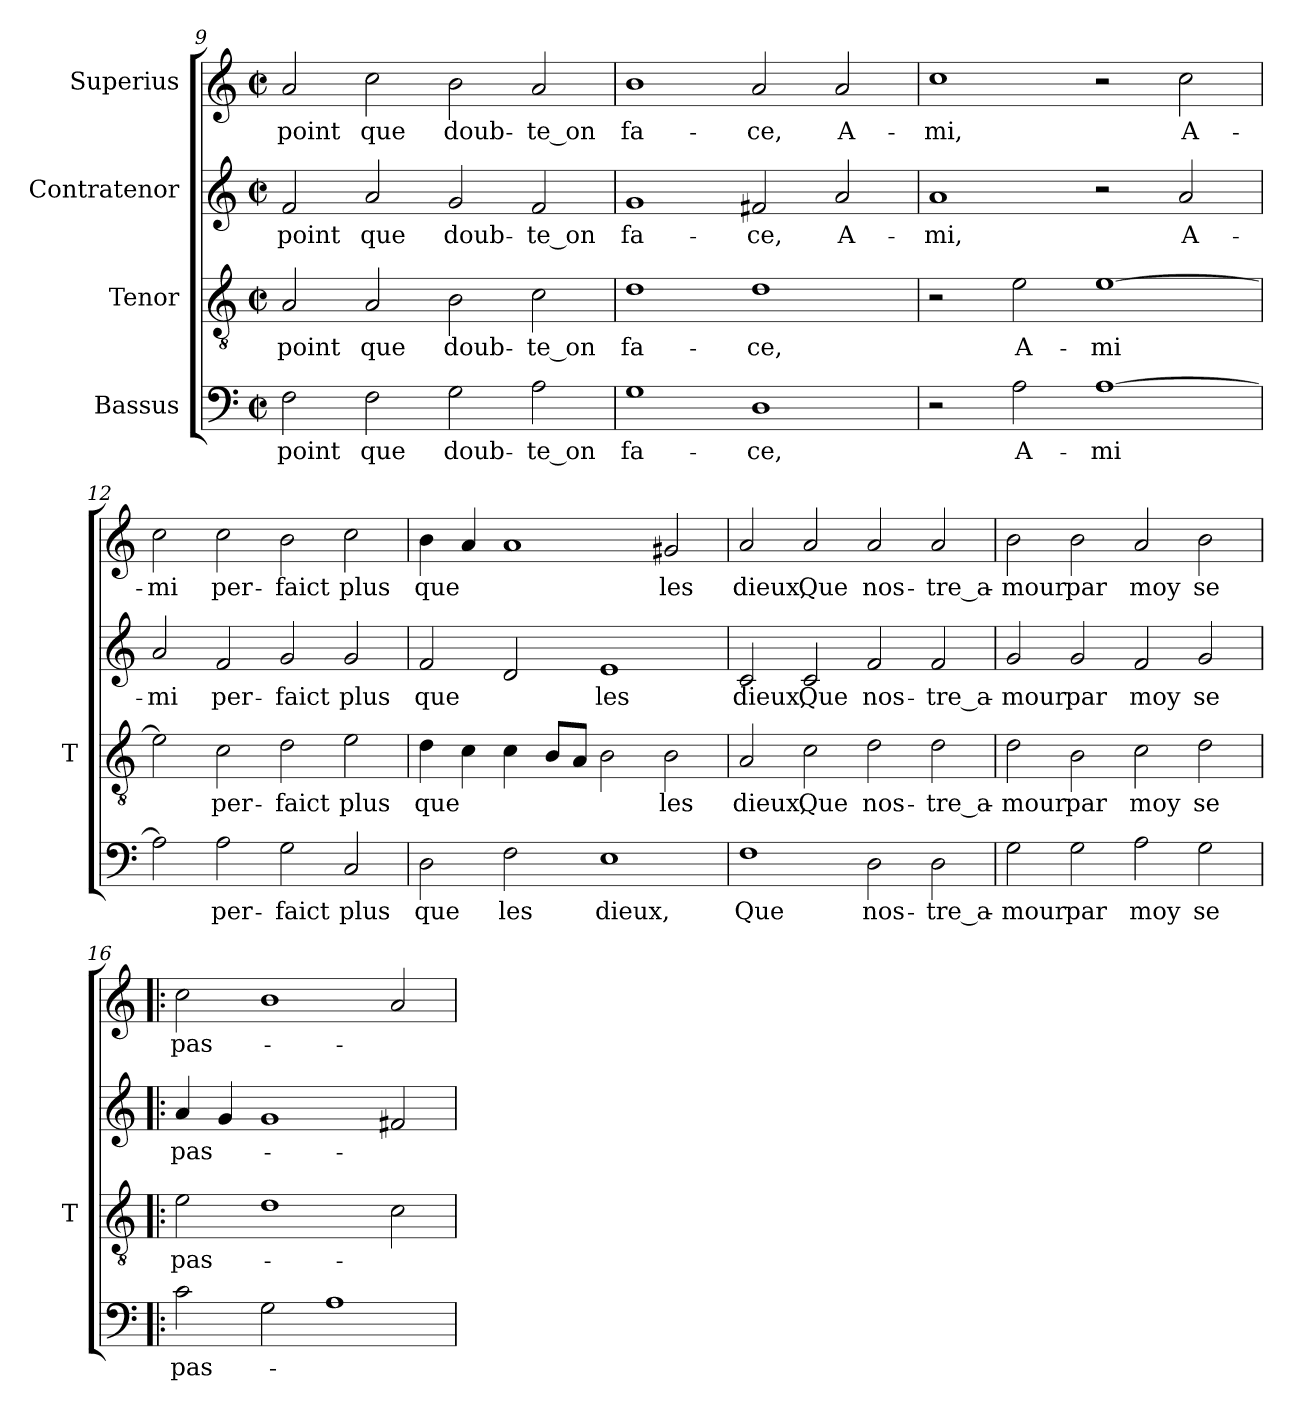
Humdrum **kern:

**kern	**text	**kern	**text	**kern	**text	**kern	**text
*part4	*part4	*part3	*part3	*part2	*part2	*part1	*part1
*staff4	*staff4	*staff3	*staff3	*staff2	*staff2	*staff1	*staff1
*I"Bassus	*	*I"Tenor	*	*I"Contratenor	*	*I"Superius	*
*	*	*I'T	*	*	*	*	*
*clefF4	*	*clefGv2	*	*clefG2	*	*clefG2	*
*k[]	*	*k[]	*	*k[]	*	*k[]	*
*C:	*	*C:	*	*C:	*	*C:	*
*M2/2	*	*M2/2	*	*M2/2	*	*M2/2	*
*met(c|)	*	*met(c|)	*	*met(c|)	*	*met(c|)	*
=9	=9	=9	=9	=9	=9	=9	=9
2F	-point	2A	-point	2f	-point	2a	-point
2F	-que	2A	-que	2a	-que	2cc	-que
2G	doub-	2B	doub-	2g	doub-	2b	doub-
2A	-te_on	2c	-te_on	2f	-te_on	2a	-te_on
=10	=10	=10	=10	=10	=10	=10	=10
1G	fa-	1d	fa-	1g	fa-	1b	fa-
1D	-ce,	1d	-ce,	2f#X	-ce,	2a	-ce,
.	.	.	.	2a	A-	2a	A-
=11	=11	=11	=11	=11	=11	=11	=11
2r	.	2r	.	1a	-mi,	1cc	-mi,
2A	A-	2e	A-	.	.	.	.
[1A	-mi	[1e	-mi	2r	.	2r	.
.	.	.	.	2a	A-	2cc	A-
=12	=12	=12	=12	=12	=12	=12	=12
2A]	.	2e]	.	2a	-mi	2cc	-mi
2A	per-	2c	per-	2f	per-	2cc	per-
2G	-faict	2d	-faict	2g	-faict	2b	-faict
2C	-plus	2e	-plus	2g	-plus	2cc	-plus
=13	=13	=13	=13	=13	=13	=13	=13
2D	-que	4d	-que	2f	-que	4b	-que
.	.	4c	.	.	.	4a	.
2F	-les	4c	.	2d	.	1a	.
.	.	8BL	.	.	.	.	.
.	.	8AJ	.	.	.	.	.
1E	-dieux,	2B	.	1e	-les	.	.
.	.	2B	-les	.	.	2g#X	-les
=14	=14	=14	=14	=14	=14	=14	=14
1F	-Que	2A	-dieux,	2c	-dieux,	2a	-dieux,
.	.	2c	-Que	2c	-Que	2a	-Que
2D	nos-	2d	nos-	2f	nos-	2a	nos-
2D	tre_a-	2d	tre_a-	2f	tre_a-	2a	tre_a-
=15	=15	=15	=15	=15	=15	=15	=15
2G	-mour	2d	-mour	2g	-mour	2b	-mour
2G	-par	2B	-par	2g	-par	2b	-par
2A	-moy	2c	-moy	2f	-moy	2a	-moy
2G	-se	2d	-se	2g	-se	2b	-se
=16!|:	=16!|:	=16!|:	=16!|:	=16!|:	=16!|:	=16!|:	=16!|:
2c	pas-	2e	pas-	4a	pas-	2cc	pas-
.	.	.	.	4g	.	.	.
2G	.	1d	.	1g	.	1b	.
1A	.	.	.	.	.	.	.
.	.	2c	.	2f#X	.	2a	.
=	=	=	=	=	=	=	=
*-	*-	*-	*-	*-	*-	*-	*-
